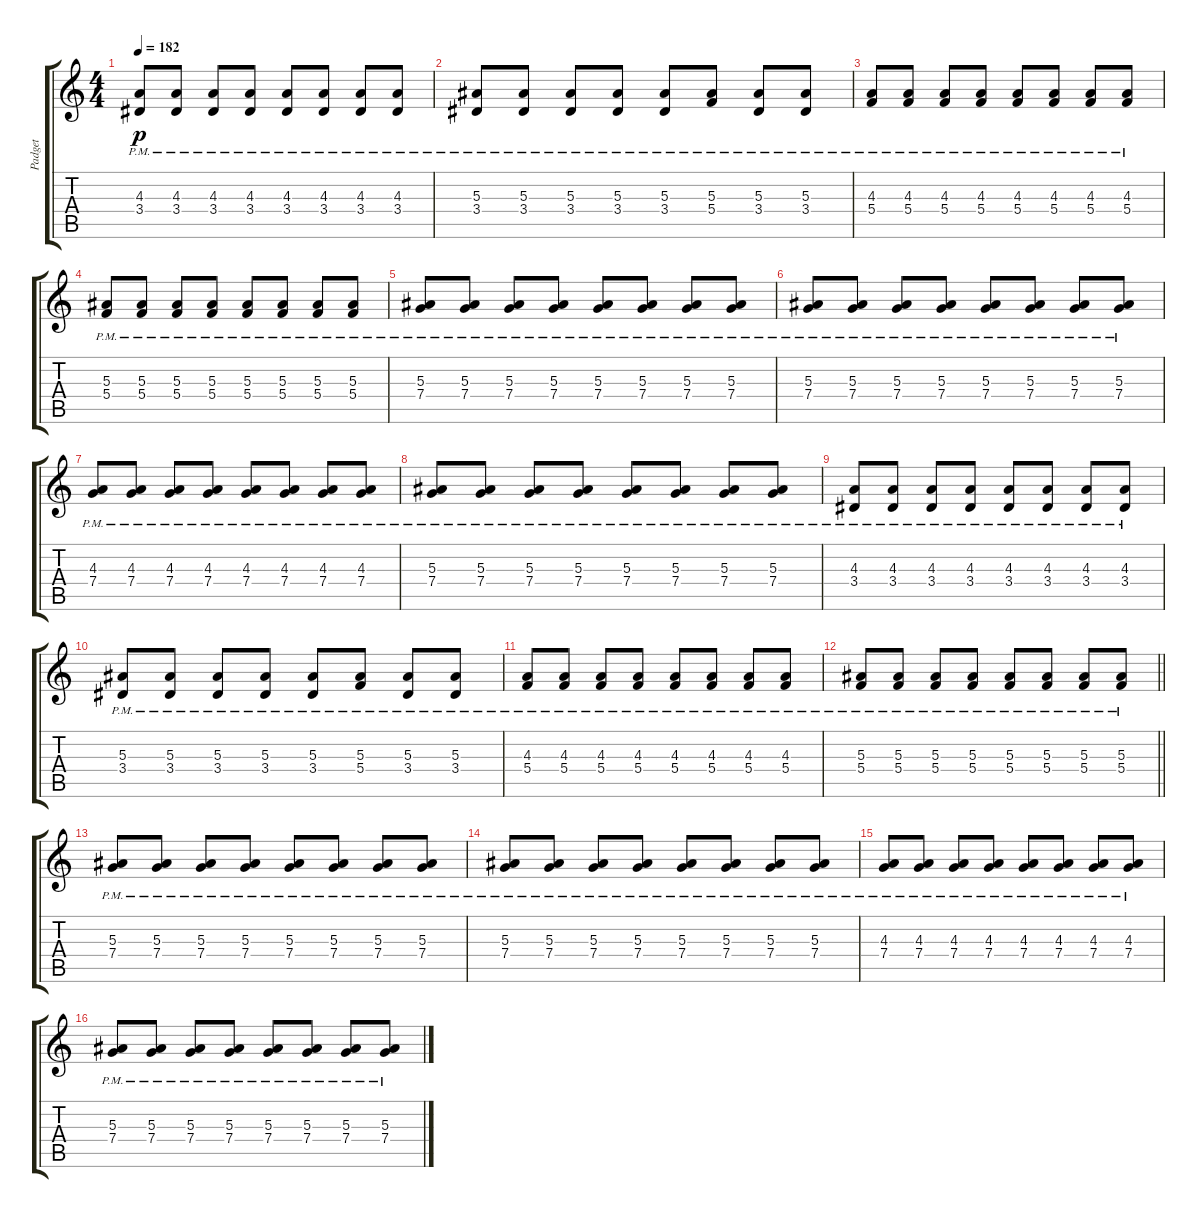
\track ("Padget" "Padget") {instrument distortionguitar}
\staff {score tabs}
\tuning (D4 A3 F3 C3 G2 C2) {hide}
\ts (4 4)
\tempo 182
\clef g2
\ks c
(4.3{pm} 3.4{pm}).8{dy p} (4.3{pm} 3.4{pm}).8 (4.3{pm} 3.4{pm}).8 (4.3{pm} 3.4{pm}).8 (4.3{pm} 3.4{pm}).8 (4.3{pm} 3.4{pm}).8 (4.3{pm} 3.4{pm}).8 (4.3{pm} 3.4{pm}).8 |
(5.3{pm} 3.4{pm}).8 (5.3{pm} 3.4{pm}).8 (5.3{pm} 3.4{pm}).8 (5.3{pm} 3.4{pm}).8 (5.3{pm} 3.4{pm}).8 (5.3{pm} 5.4{pm}).8 (5.3{pm} 3.4{pm}).8 (5.3{pm} 3.4{pm}).8 |
(4.3{pm} 5.4{pm}).8 (4.3{pm} 5.4{pm}).8 (4.3{pm} 5.4{pm}).8 (4.3{pm} 5.4{pm}).8 (4.3{pm} 5.4{pm}).8 (4.3{pm} 5.4{pm}).8 (4.3{pm} 5.4{pm}).8 (4.3{pm} 5.4{pm}).8 |
(5.3{pm} 5.4{pm}).8 (5.3{pm} 5.4{pm}).8 (5.3{pm} 5.4{pm}).8 (5.3{pm} 5.4{pm}).8 (5.3{pm} 5.4{pm}).8 (5.3{pm} 5.4{pm}).8 (5.3{pm} 5.4{pm}).8 (5.3{pm} 5.4{pm}).8 |
(5.3{pm} 7.4{pm}).8 (5.3{pm} 7.4{pm}).8 (5.3{pm} 7.4{pm}).8 (5.3{pm} 7.4{pm}).8 (5.3{pm} 7.4{pm}).8 (5.3{pm} 7.4{pm}).8 (5.3{pm} 7.4{pm}).8 (5.3{pm} 7.4{pm}).8 |
(5.3{pm} 7.4{pm}).8 (5.3{pm} 7.4{pm}).8 (5.3{pm} 7.4{pm}).8 (5.3{pm} 7.4{pm}).8 (5.3{pm} 7.4{pm}).8 (5.3{pm} 7.4{pm}).8 (5.3{pm} 7.4{pm}).8 (5.3{pm} 7.4{pm}).8 |
(4.3{pm} 7.4{pm}).8 (4.3{pm} 7.4{pm}).8 (4.3{pm} 7.4{pm}).8 (4.3{pm} 7.4{pm}).8 (4.3{pm} 7.4{pm}).8 (4.3{pm} 7.4{pm}).8 (4.3{pm} 7.4{pm}).8 (4.3{pm} 7.4{pm}).8 |
(5.3{pm} 7.4{pm}).8 (5.3{pm} 7.4{pm}).8 (5.3{pm} 7.4{pm}).8 (5.3{pm} 7.4{pm}).8 (5.3{pm} 7.4{pm}).8 (5.3{pm} 7.4{pm}).8 (5.3{pm} 7.4{pm}).8 (5.3{pm} 7.4{pm}).8 |
(4.3{pm} 3.4{pm}).8 (4.3{pm} 3.4{pm}).8 (4.3{pm} 3.4{pm}).8 (4.3{pm} 3.4{pm}).8 (4.3{pm} 3.4{pm}).8 (4.3{pm} 3.4{pm}).8 (4.3{pm} 3.4{pm}).8 (4.3{pm} 3.4{pm}).8 |
(5.3{pm} 3.4{pm}).8 (5.3{pm} 3.4{pm}).8 (5.3{pm} 3.4{pm}).8 (5.3{pm} 3.4{pm}).8 (5.3{pm} 3.4{pm}).8 (5.3{pm} 5.4{pm}).8 (5.3{pm} 3.4{pm}).8 (5.3{pm} 3.4{pm}).8 |
(4.3{pm} 5.4{pm}).8 (4.3{pm} 5.4{pm}).8 (4.3{pm} 5.4{pm}).8 (4.3{pm} 5.4{pm}).8 (4.3{pm} 5.4{pm}).8 (4.3{pm} 5.4{pm}).8 (4.3{pm} 5.4{pm}).8 (4.3{pm} 5.4{pm}).8 |
\barLineRight lightlight
(5.3{pm} 5.4{pm}).8 (5.3{pm} 5.4{pm}).8 (5.3{pm} 5.4{pm}).8 (5.3{pm} 5.4{pm}).8 (5.3{pm} 5.4{pm}).8 (5.3{pm} 5.4{pm}).8 (5.3{pm} 5.4{pm}).8 (5.3{pm} 5.4{pm}).8 |
(5.3{pm} 7.4{pm}).8 (5.3{pm} 7.4{pm}).8 (5.3{pm} 7.4{pm}).8 (5.3{pm} 7.4{pm}).8 (5.3{pm} 7.4{pm}).8 (5.3{pm} 7.4{pm}).8 (5.3{pm} 7.4{pm}).8 (5.3{pm} 7.4{pm}).8 |
(5.3{pm} 7.4{pm}).8 (5.3{pm} 7.4{pm}).8 (5.3{pm} 7.4{pm}).8 (5.3{pm} 7.4{pm}).8 (5.3{pm} 7.4{pm}).8 (5.3{pm} 7.4{pm}).8 (5.3{pm} 7.4{pm}).8 (5.3{pm} 7.4{pm}).8 |
(4.3{pm} 7.4{pm}).8 (4.3{pm} 7.4{pm}).8 (4.3{pm} 7.4{pm}).8 (4.3{pm} 7.4{pm}).8 (4.3{pm} 7.4{pm}).8 (4.3{pm} 7.4{pm}).8 (4.3{pm} 7.4{pm}).8 (4.3{pm} 7.4{pm}).8 |
(5.3{pm} 7.4{pm}).8 (5.3{pm} 7.4{pm}).8 (5.3{pm} 7.4{pm}).8 (5.3{pm} 7.4{pm}).8 (5.3{pm} 7.4{pm}).8 (5.3{pm} 7.4{pm}).8 (5.3{pm} 7.4{pm}).8 (5.3{pm} 7.4{pm}).8
